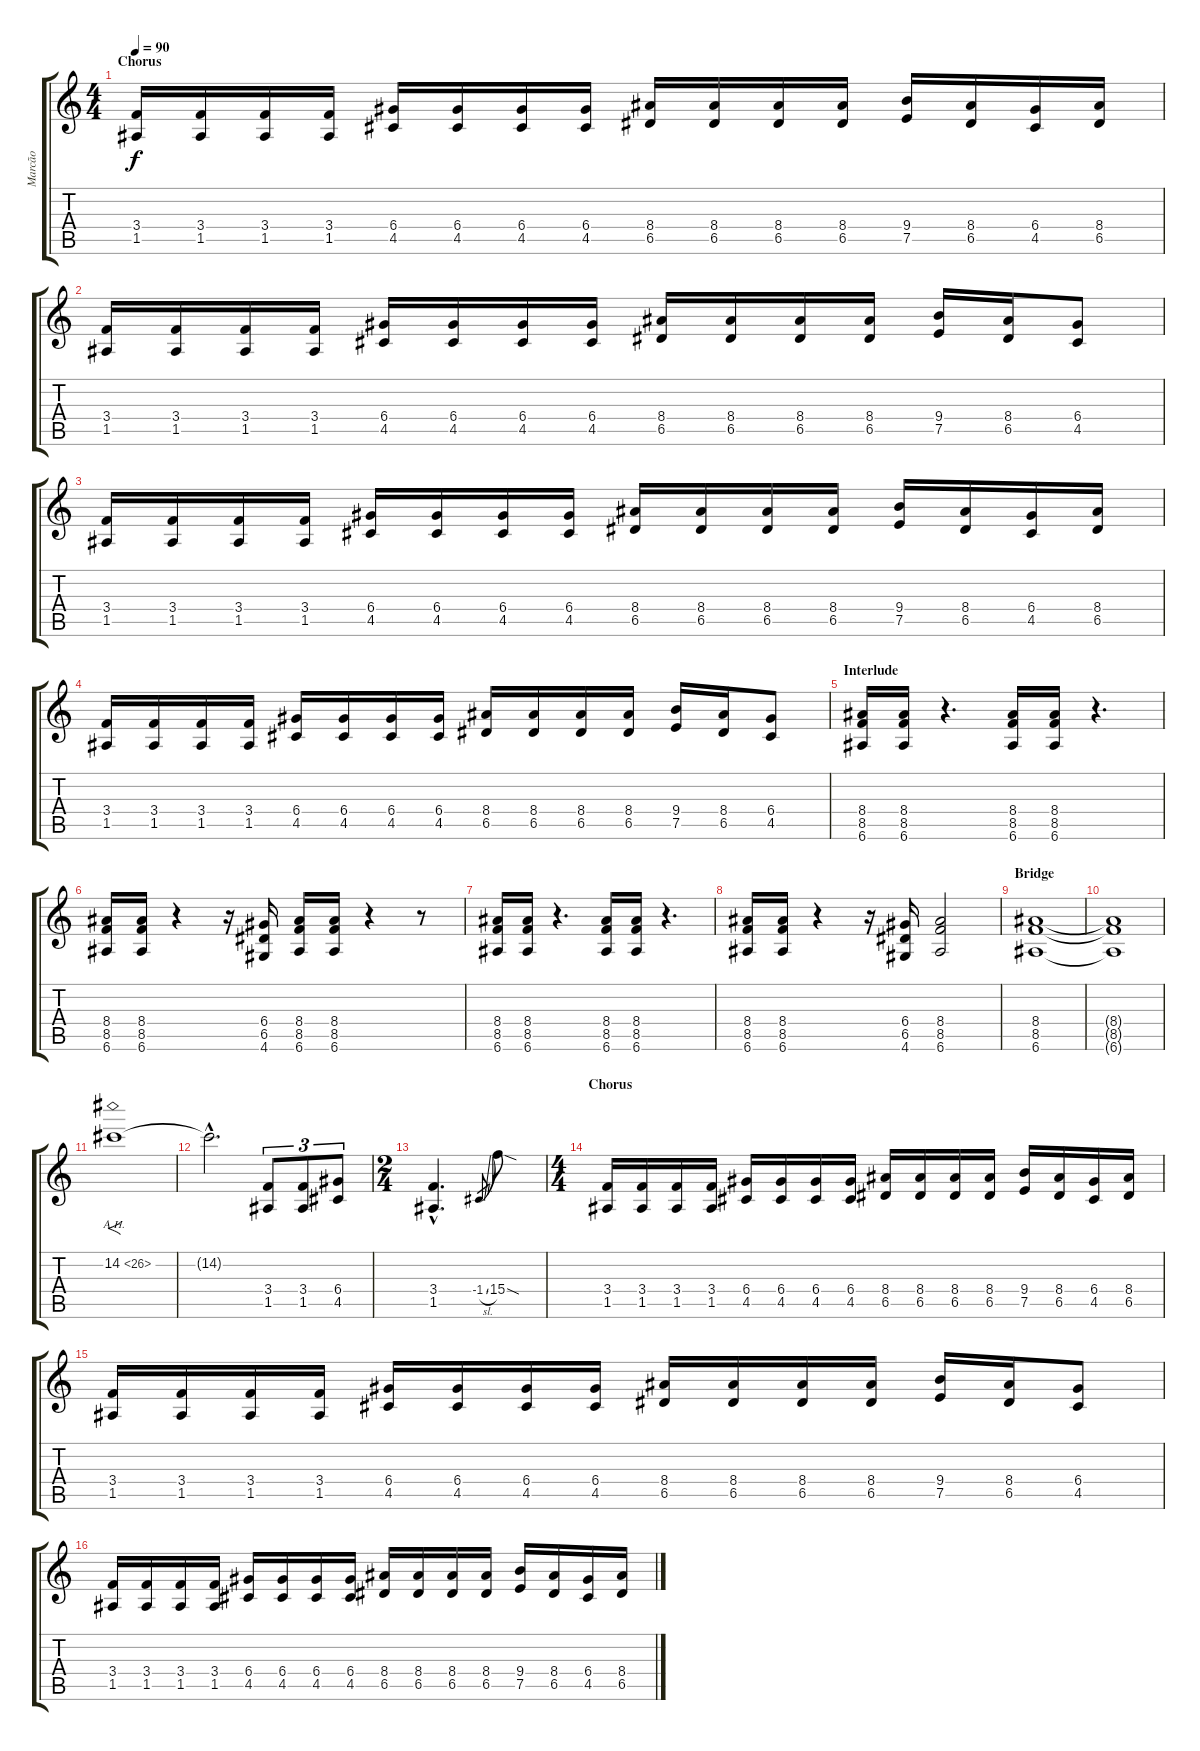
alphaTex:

\track ("Marcão" "Marcão") {instrument overdrivenguitar}
\staff {score tabs}
\tuning (E4 B3 G3 D3 A2 E2) {hide}
\ts (4 4)
\section ("" "Chorus")
\tempo 90
\clef g2
\ks c
(3.4 1.5).16{dy f} (3.4 1.5).16 (3.4 1.5).16 (3.4 1.5).16 (6.4 4.5).16 (6.4 4.5).16 (6.4 4.5).16 (6.4 4.5).16 (8.4 6.5).16 (8.4 6.5).16 (8.4 6.5).16 (8.4 6.5).16 (9.4 7.5).16 (8.4 6.5).16 (6.4 4.5).16 (8.4 6.5).16 |
(3.4 1.5).16 (3.4 1.5).16 (3.4 1.5).16 (3.4 1.5).16 (6.4 4.5).16 (6.4 4.5).16 (6.4 4.5).16 (6.4 4.5).16 (8.4 6.5).16 (8.4 6.5).16 (8.4 6.5).16 (8.4 6.5).16 (9.4 7.5).16 (8.4 6.5).16 (6.4 4.5).8 |
(3.4 1.5).16 (3.4 1.5).16 (3.4 1.5).16 (3.4 1.5).16 (6.4 4.5).16 (6.4 4.5).16 (6.4 4.5).16 (6.4 4.5).16 (8.4 6.5).16 (8.4 6.5).16 (8.4 6.5).16 (8.4 6.5).16 (9.4 7.5).16 (8.4 6.5).16 (6.4 4.5).16 (8.4 6.5).16 |
(3.4 1.5).16 (3.4 1.5).16 (3.4 1.5).16 (3.4 1.5).16 (6.4 4.5).16 (6.4 4.5).16 (6.4 4.5).16 (6.4 4.5).16 (8.4 6.5).16 (8.4 6.5).16 (8.4 6.5).16 (8.4 6.5).16 (9.4 7.5).16 (8.4 6.5).16 (6.4 4.5).8 |
\section ("" "Interlude")
(8.4 8.5 6.6).16 (8.4 8.5 6.6).16 r.4{d} (8.4 8.5 6.6).16 (8.4 8.5 6.6).16 r.4{d} |
(8.4 8.5 6.6).16 (8.4 8.5 6.6).16 r.4 r.16 (6.4 6.5 4.6).16 (8.4 8.5 6.6).16 (8.4 8.5 6.6).16 r.4 r.8 |
(8.4 8.5 6.6).16 (8.4 8.5 6.6).16 r.4{d} (8.4 8.5 6.6).16 (8.4 8.5 6.6).16 r.4{d} |
(8.4 8.5 6.6).16 (8.4 8.5 6.6).16 r.4 r.16 (6.4 6.5 4.6).16 (8.4 8.5 6.6).2 |
\section ("" "Bridge")
(8.4 8.5 6.6).1{volume 10} |
(8.4{t} 8.5{t} 6.6{t}).1 |
14.2{ah 12}.1{f volume 15} |
14.2{hac t}.2{d} (3.4 1.5).8{tu (3 2)} (3.4 1.5).8{tu (3 2)} (6.4 4.5).8{tu (3 2)} |
\ts (2 4)
(3.4{hac} 1.5{hac}).4{d} -1.4{sl}.8{gr} 15.4{sod}.8 |
\ts (4 4)
\section ("" "Chorus")
(3.4 1.5).16 (3.4 1.5).16 (3.4 1.5).16 (3.4 1.5).16 (6.4 4.5).16 (6.4 4.5).16 (6.4 4.5).16 (6.4 4.5).16 (8.4 6.5).16 (8.4 6.5).16 (8.4 6.5).16 (8.4 6.5).16 (9.4 7.5).16 (8.4 6.5).16 (6.4 4.5).16 (8.4 6.5).16 |
(3.4 1.5).16 (3.4 1.5).16 (3.4 1.5).16 (3.4 1.5).16 (6.4 4.5).16 (6.4 4.5).16 (6.4 4.5).16 (6.4 4.5).16 (8.4 6.5).16 (8.4 6.5).16 (8.4 6.5).16 (8.4 6.5).16 (9.4 7.5).16 (8.4 6.5).16 (6.4 4.5).8 |
(3.4 1.5).16 (3.4 1.5).16 (3.4 1.5).16 (3.4 1.5).16 (6.4 4.5).16 (6.4 4.5).16 (6.4 4.5).16 (6.4 4.5).16 (8.4 6.5).16 (8.4 6.5).16 (8.4 6.5).16 (8.4 6.5).16 (9.4 7.5).16 (8.4 6.5).16 (6.4 4.5).16 (8.4 6.5).16
